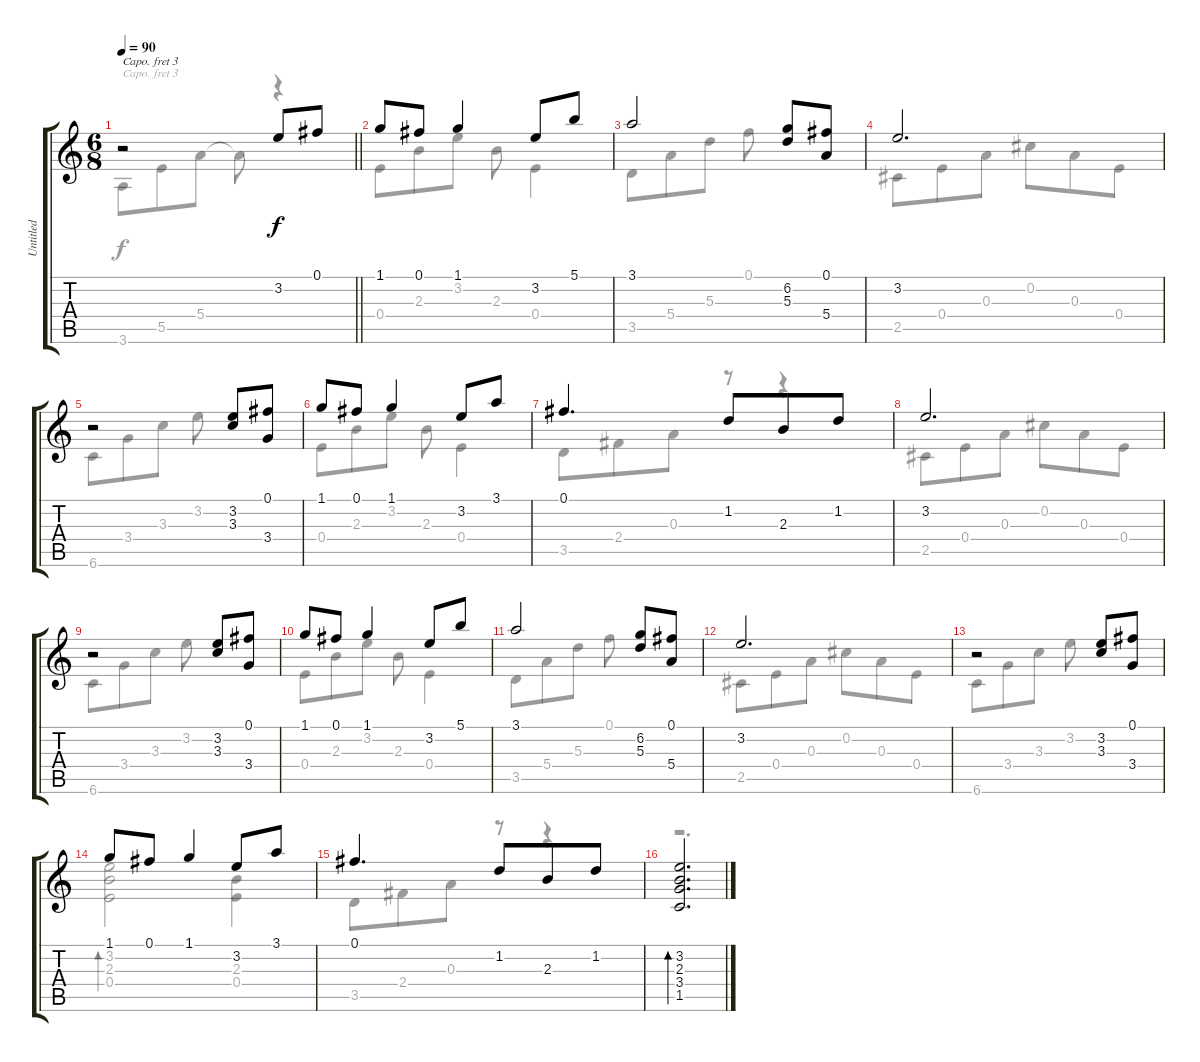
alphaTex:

\track ("Untitled" "Untitled") {instrument acousticguitarnylon}
\staff {score tabs}
\capo 3
\tuning (Eb4 Bb3 Gb3 Db3 Ab2 Eb2) {hide}
\voice
\ts (6 8)
\tempo 90
\clef g2
\barLineRight lightlight
\ks c
r.2{dy f} 3.2.8 0.1.8 |
1.1.8 0.1.8 1.1.4 3.2.8 5.1.8 |
3.1.2 (6.2 5.3).8 (0.1 5.4).8 |
3.2.2{d} |
r.2 (3.2 3.3).8 (0.1 3.4).8 |
1.1.8 0.1.8 1.1.4 3.2.8 3.1.8 |
0.1.4{d} 1.2.8 2.3.8 1.2.8 |
3.2.2{d} |
r.2 (3.2 3.3).8 (0.1 3.4).8 |
1.1.8 0.1.8 1.1.4 3.2.8 5.1.8 |
3.1.2 (6.2 5.3).8 (0.1 5.4).8 |
3.2.2{d} |
r.2 (3.2 3.3).8 (0.1 3.4).8 |
1.1.8 0.1.8 1.1.4 3.2.8 3.1.8 |
0.1.4{d} 1.2.8 2.3.8 1.2.8 |
(3.2 2.3 3.4 1.5).2{d bd 30}
\voice
\clef g2
\ottava regular
\simile none
\barLineRight lightlight
\ks c
3.6.8{dy f} 5.5.8 5.4.8 5.4{t}.8 r.4 |
0.4.8 2.3.8 3.2.8 2.3.8 0.4.4 |
3.5.8 5.4.8 5.3.8 0.1.8 |
2.5.8 0.4.8 0.3.8 0.2.8 0.3.8 0.4.8 |
6.6.8 3.4.8 3.3.8 3.2.8 |
0.4.8 2.3.8 3.2.8 2.3.8 0.4.4 |
3.5.8 2.4.8 0.3.8 r.8 r.4 |
2.5.8 0.4.8 0.3.8 0.2.8 0.3.8 0.4.8 |
6.6.8 3.4.8 3.3.8 3.2.8 |
0.4.8 2.3.8 3.2.8 2.3.8 0.4.4 |
3.5.8 5.4.8 5.3.8 0.1.8 |
2.5.8 0.4.8 0.3.8 0.2.8 0.3.8 0.4.8 |
6.6.8 3.4.8 3.3.8 3.2.8 |
(3.2 2.3 0.4).2{bd 30} (2.3 0.4).4 |
3.5.8 2.4.8 0.3.8 r.8 r.4 |
r.2{d}
